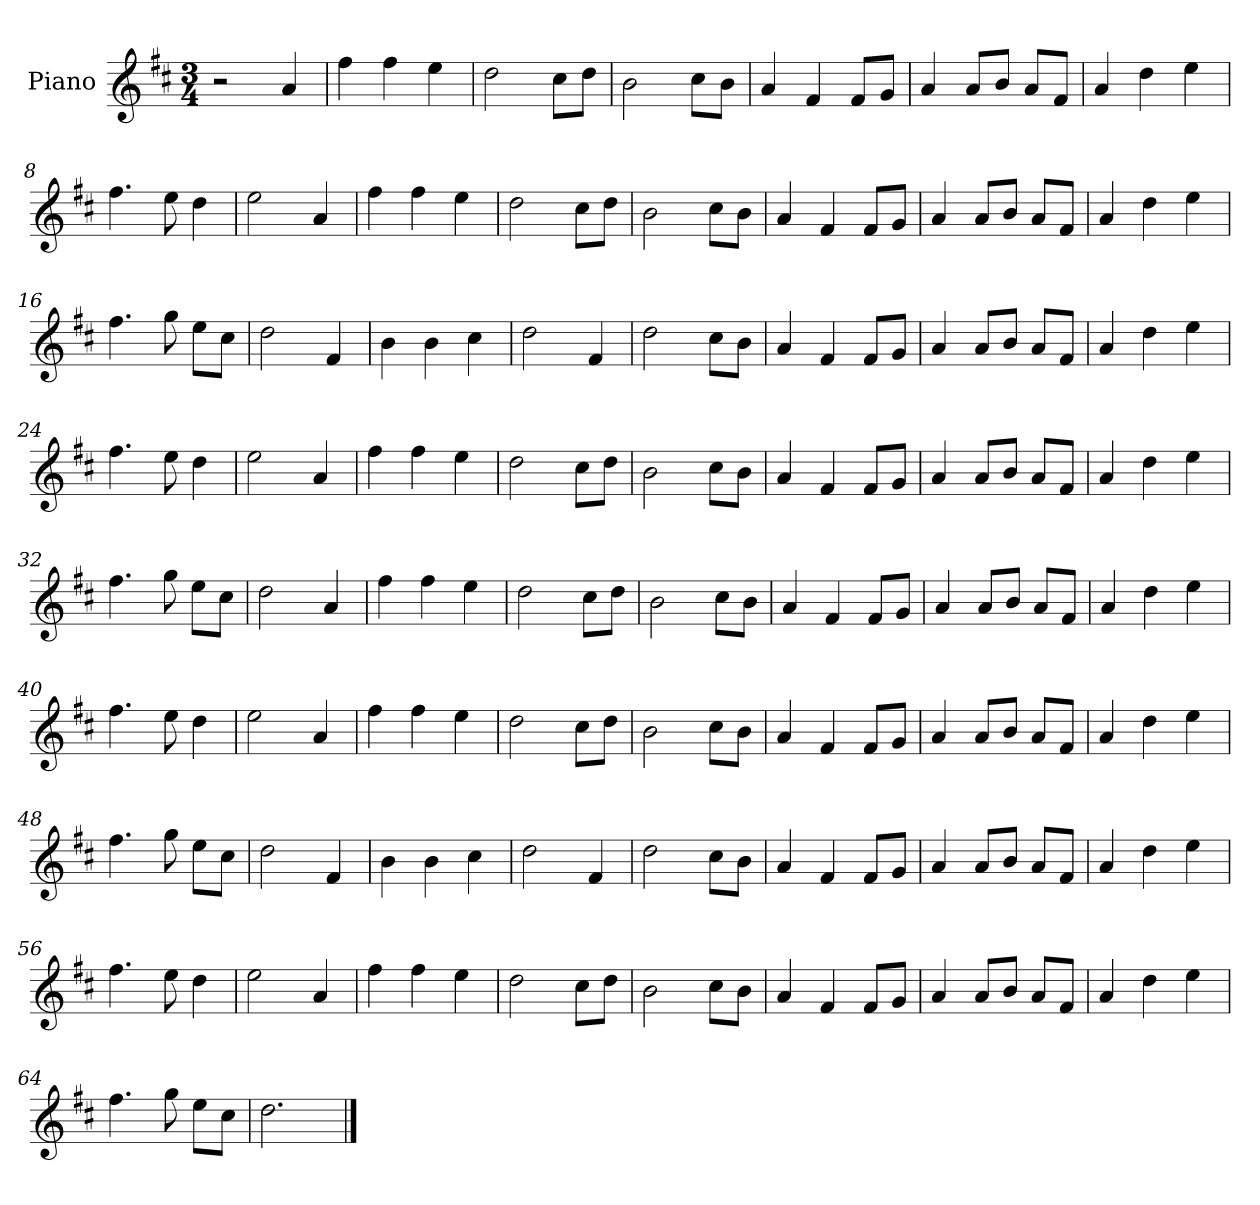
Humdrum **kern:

**kern
*part1
*staff1
*I"Piano
*I'Pno
*clefG2
*k[f#c#]
*M3/4
=1
2r
4a/
=2
4ff#\
4ff#\
4ee\
=3
2dd\
8cc#\L
8dd\J
=4
2b\
8cc#\L
8b\J
=5
4a/
4f#/
8f#/L
8g/J
=6
4a/
8a/L
8b/J
8a/L
8f#/J
=7
4a/
4dd\
4ee\
=8
4.ff#\
8ee\
4dd\
=9
2ee\
4a/
=10
4ff#\
4ff#\
4ee\
=11
2dd\
8cc#\L
8dd\J
=12
2b\
8cc#\L
8b\J
=13
4a/
4f#/
8f#/L
8g/J
=14
4a/
8a/L
8b/J
8a/L
8f#/J
=15
4a/
4dd\
4ee\
=16
4.ff#\
8gg\
8ee\L
8cc#\J
=17
2dd\
4f#/
=18
4b\
4b\
4cc#\
=19
2dd\
4f#/
=20
2dd\
8cc#\L
8b\J
=21
4a/
4f#/
8f#/L
8g/J
=22
4a/
8a/L
8b/J
8a/L
8f#/J
=23
4a/
4dd\
4ee\
=24
4.ff#\
8ee\
4dd\
=25
2ee\
4a/
=26
4ff#\
4ff#\
4ee\
=27
2dd\
8cc#\L
8dd\J
=28
2b\
8cc#\L
8b\J
=29
4a/
4f#/
8f#/L
8g/J
=30
4a/
8a/L
8b/J
8a/L
8f#/J
=31
4a/
4dd\
4ee\
=32
4.ff#\
8gg\
8ee\L
8cc#\J
=33
2dd\
4a/
=34
4ff#\
4ff#\
4ee\
=35
2dd\
8cc#\L
8dd\J
=36
2b\
8cc#\L
8b\J
=37
4a/
4f#/
8f#/L
8g/J
=38
4a/
8a/L
8b/J
8a/L
8f#/J
=39
4a/
4dd\
4ee\
=40
4.ff#\
8ee\
4dd\
=41
2ee\
4a/
=42
4ff#\
4ff#\
4ee\
=43
2dd\
8cc#\L
8dd\J
=44
2b\
8cc#\L
8b\J
=45
4a/
4f#/
8f#/L
8g/J
=46
4a/
8a/L
8b/J
8a/L
8f#/J
=47
4a/
4dd\
4ee\
=48
4.ff#\
8gg\
8ee\L
8cc#\J
=49
2dd\
4f#/
=50
4b\
4b\
4cc#\
=51
2dd\
4f#/
=52
2dd\
8cc#\L
8b\J
=53
4a/
4f#/
8f#/L
8g/J
=54
4a/
8a/L
8b/J
8a/L
8f#/J
=55
4a/
4dd\
4ee\
=56
4.ff#\
8ee\
4dd\
=57
2ee\
4a/
=58
4ff#\
4ff#\
4ee\
=59
2dd\
8cc#\L
8dd\J
=60
2b\
8cc#\L
8b\J
=61
4a/
4f#/
8f#/L
8g/J
=62
4a/
8a/L
8b/J
8a/L
8f#/J
=63
4a/
4dd\
4ee\
=64
4.ff#\
8gg\
8ee\L
8cc#\J
=65
2.dd\
==
*-
